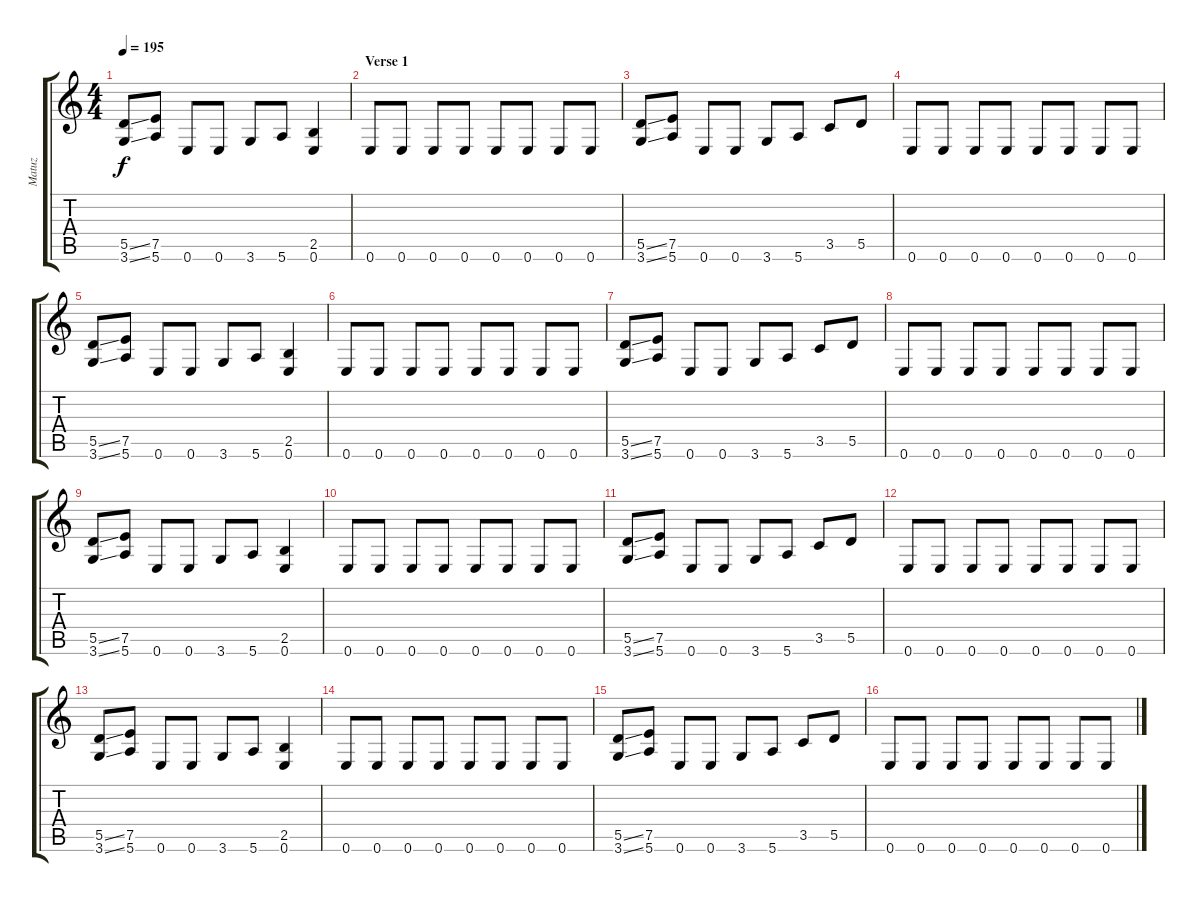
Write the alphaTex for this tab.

\track ("Matuz" "Matuz") {instrument overdrivenguitar}
\staff {score tabs}
\tuning (E4 B3 G3 D3 A2 E2) {hide}
\ts (4 4)
\tempo 195
\clef g2
\ks c
(5.5{ss} 3.6{ss}).8{dy f} (7.5 5.6).8 0.6.8 0.6.8 3.6.8 5.6.8 (2.5 0.6).4 |
\section ("" "Verse 1")
0.6.8 0.6.8 0.6.8 0.6.8 0.6.8 0.6.8 0.6.8 0.6.8 |
(5.5{ss} 3.6{ss}).8 (7.5 5.6).8 0.6.8 0.6.8 3.6.8 5.6.8 3.5.8 5.5.8 |
0.6.8 0.6.8 0.6.8 0.6.8 0.6.8 0.6.8 0.6.8 0.6.8 |
(5.5{ss} 3.6{ss}).8 (7.5 5.6).8 0.6.8 0.6.8 3.6.8 5.6.8 (2.5 0.6).4 |
0.6.8 0.6.8 0.6.8 0.6.8 0.6.8 0.6.8 0.6.8 0.6.8 |
(5.5{ss} 3.6{ss}).8 (7.5 5.6).8 0.6.8 0.6.8 3.6.8 5.6.8 3.5.8 5.5.8 |
0.6.8 0.6.8 0.6.8 0.6.8 0.6.8 0.6.8 0.6.8 0.6.8 |
(5.5{ss} 3.6{ss}).8 (7.5 5.6).8 0.6.8 0.6.8 3.6.8 5.6.8 (2.5 0.6).4 |
0.6.8 0.6.8 0.6.8 0.6.8 0.6.8 0.6.8 0.6.8 0.6.8 |
(5.5{ss} 3.6{ss}).8 (7.5 5.6).8 0.6.8 0.6.8 3.6.8 5.6.8 3.5.8 5.5.8 |
0.6.8 0.6.8 0.6.8 0.6.8 0.6.8 0.6.8 0.6.8 0.6.8 |
(5.5{ss} 3.6{ss}).8 (7.5 5.6).8 0.6.8 0.6.8 3.6.8 5.6.8 (2.5 0.6).4 |
0.6.8 0.6.8 0.6.8 0.6.8 0.6.8 0.6.8 0.6.8 0.6.8 |
(5.5{ss} 3.6{ss}).8 (7.5 5.6).8 0.6.8 0.6.8 3.6.8 5.6.8 3.5.8 5.5.8 |
0.6.8 0.6.8 0.6.8 0.6.8 0.6.8 0.6.8 0.6.8 0.6.8
